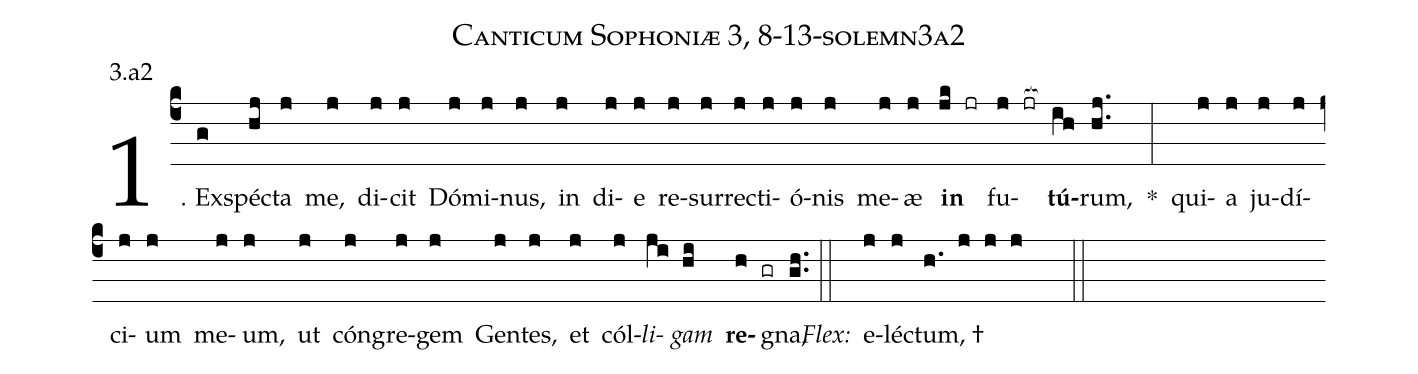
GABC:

name: Canticum Sophoniæ 3, 8-13-solemn3a2;
annotation: 3.a2;
%%
(c4)1. Ex(g)spéc(hj)ta(j) me,(j) di(j)cit(j) Dó(j)mi(j)nus,(j) in(j) di(j)e(j) re(j)sur(j)rec(j)ti(j)ó(j)nis(j) me(j)æ(j) <b>in</b>(jk jr) fu(j jr[ocb:1{])<b>tú</b>(ih[ocb:0}])rum,(hj..) *(:) qui(j)a(j) ju(j)dí(j)ci(j)um(j) me(j)um,(j) ut(j) cón(j)gre(j)gem(j) Gen(j)tes,(j) et(j) cól(j)<i>li</i>(ji)<i>gam</i>(hi) <b>re</b>(h gr)gna,(gh..) (::)
<i>Flex:</i>()  e(j)léc(j)tum, †(h. j j j  ::)
